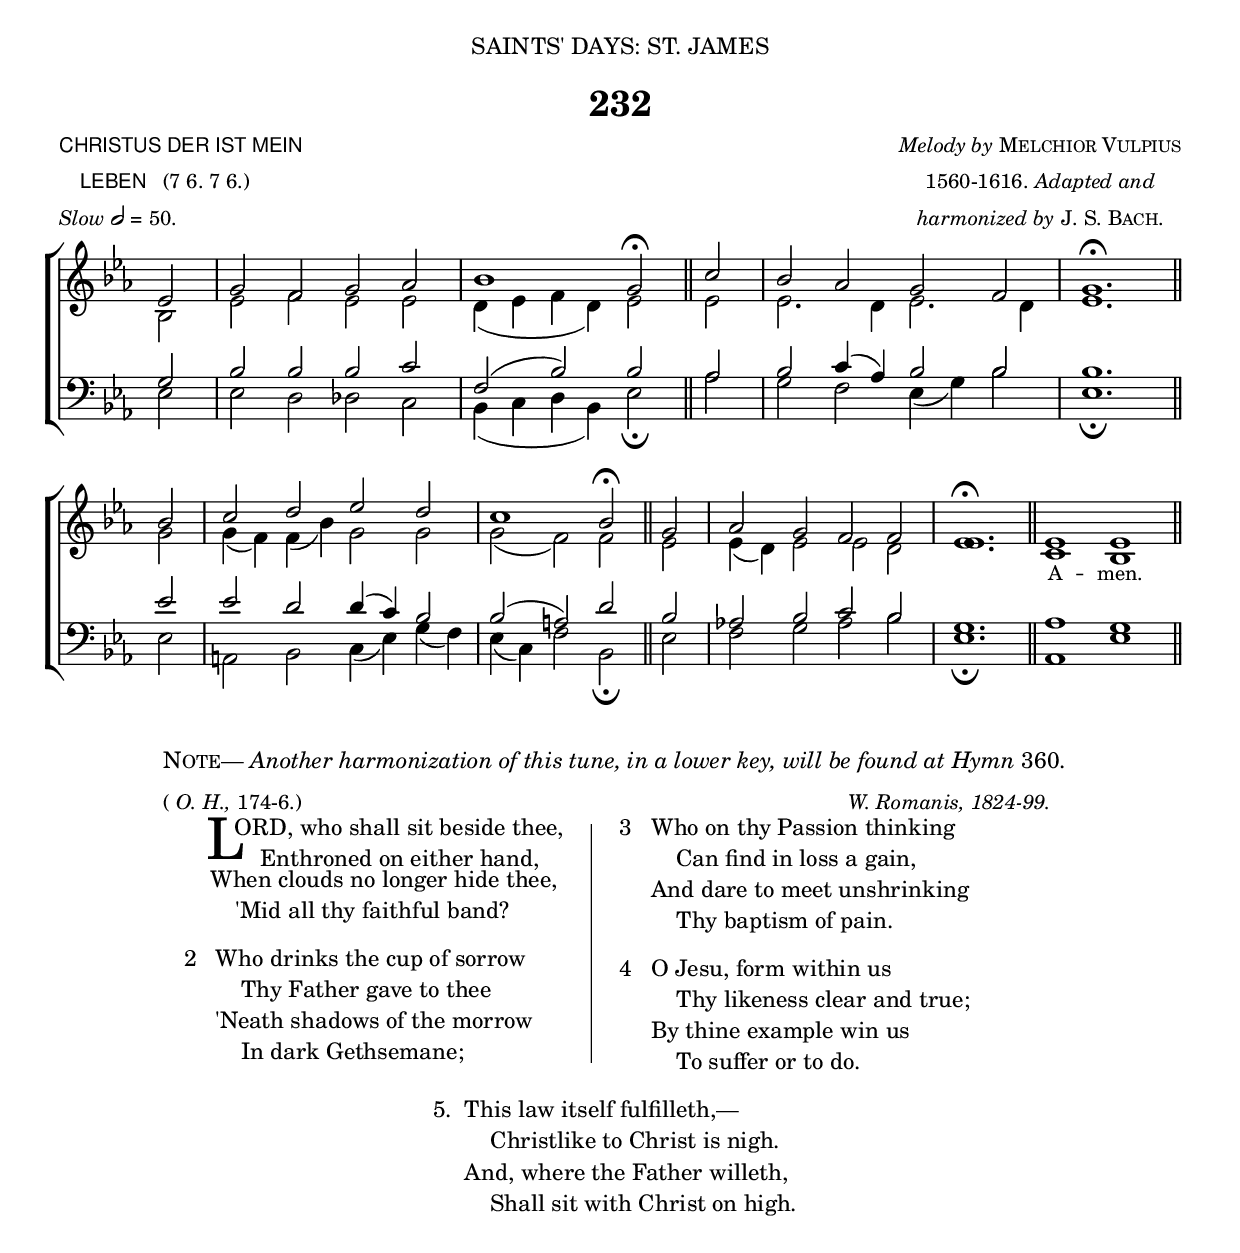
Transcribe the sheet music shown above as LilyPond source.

%%%% 363.png
%%%% Hymn 232. Lord, who shall sit beside thee.
%%%% Rev 1.

\version "2.10"

\header {
  dedication = \markup { \center-align { "SAINTS' DAYS: ST. JAMES" \hspace #0.1 } }
	
  title = \markup { "232" }   
  
   meter = \markup { \small { \column {  
	                             \line { \sans { \smallCaps "CHRISTUS DER IST MEIN"}} 
		                     \line { \hspace #2 \sans { \smallCaps "LEBEN"} \hspace #1 "(7 6. 7 6.)"  }                
				     \line { \italic {Slow} \general-align #Y #DOWN \note #"2" #0.5 = 50.   } 
                   }}}				
		   
		                        
	
  arranger = \markup { \small  { \center-align { \line {\italic "Melody by" \smallCaps "Melchior Vulpius" }  
		                  \line {  "1560-1616."  \italic "Adapted and" } 
				  \line {  \italic "harmonized by" \smallCaps "J. S. Bach." }
                     }}}
  
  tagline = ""
}

%%%%%%%%%%%%%%%%%%%%%%%%%%% Macros

%% Macro to pull notes leftwards, used to create those merged semibreves

merge = { \once \override NoteColumn #'force-hshift = #-0.01 }

%% music function to allow lyrics to skip

skips = #(define-music-function (parser location times) (number?)
     #{
	     \repeat unfold $times { \skip 1}
     #})

%%%%%%%%%%%%%%%%%%%%%%%%%%% End of macro definitions

%%% SATB voices

global = {
  \time 4/2
  \key ees \major
  \set Staff.midiInstrument = "church organ"
}

soprano = \relative c' { 
  \tag #'Tune { \partial 2 ees2 | g2 f2 g2 aes2 | bes1 g2^\fermata \bar "||" c2 | bes2 aes2 g2 f2 | g1.^\fermata \bar "||" \break
  bes2 | c2 d2 ees2 d2 | c1 bes2^\fermata \bar "||" g2 | aes2 g2 f2 f2 | ees1.^\fermata \bar "||"
  }
      \tag #'Amen { \cadenzaOn ees1 ees1 \bar "||" }
} 
   
alto = \relative c' {  
  \tag #'Tune { bes2 | ees2 f2 ees2 ees2 | d4 ( ees4 f4 d4 -) ees2 \bar "||" ees2 | ees2. d4 ees2. d4 | ees1. \bar "||" 
  g2 | g4 ( f4 -) f4 ( bes4 -) g2 g2 | g2 ( f2 -) f2 \bar "||" ees2 | ees4 ( d4 -) ees2 ees2 d2 |\merge ees1. \bar "||"
  }
      \tag #'Amen { c1 bes1 \bar "||"} 
}

tenor = \relative c {\clef bass 
  \tag #'Tune { g'2 | bes2 bes2 bes2 c2 | f,2 ( bes2 -) bes2 \bar "||" aes2 | bes2 c4 ( aes4 -) bes2 bes2 | bes1. \bar "||" 
  ees2 | ees2 d2 d4 ( c4 -) bes2 | bes2 ( a2 -) d2 \bar "||" bes2 | aes!2 bes2 c2 bes2 | g1. \bar "||" 
  }
      \tag #'Amen { aes1 g1 \bar "||" }
}

bass = \relative c {\clef bass 
  \tag #'Tune { ees2 | ees2 d2 des2 c2 | bes4 ( c4 d4 bes4 -) ees2_\fermata \bar "||" aes2 | g2 f2 ees4 ( g4 -) bes2 | ees,1._\fermata \bar "||" 
  ees2 | a,2 bes2 c4 ( ees4 -) g4 ( f4 -) | ees4 ( c4 -) f2 bes,2_\fermata \bar "||" ees2 | f2 g2 aes2 bes2 | ees,1._\fermata \bar "||" 
  }
      \tag #'Amen { aes,1 ees'1 \bar "||"} 
}

wordsAmen = \lyricmode {  \skips #26 \override LyricText #' font-size = #-1  A -- men. }

#(ly:set-option 'point-and-click #f)

\paper {
  #(set-paper-size "a4")
%  annotate-spacing = ##t
  print-page-number = ##f
  ragged-last-bottom = ##t
  ragged-bottom = ##t
}

\book{

%%% Score block	

\score{
\new ChoirStaff	
<<
	\context Staff = upper << 
	\context Voice = sopranos { \voiceOne \global \soprano }
	\context Voice = altos    { \voiceTwo \global \alto }
	                      >>

	\new Lyrics \lyricsto altos \wordsAmen
		      
        \context Staff = lower <<
	\context Voice = tenors { \voiceOne \global \tenor }
	\context Voice = basses { \voiceTwo \global \bass }
			        >>
>>
\layout {
		indent=0
		\context { \Score \remove "Bar_number_engraver" }
		\context { \Staff \remove "Time_signature_engraver" }
		\context { \Score \remove "Mark_engraver"  }
                \context { \Staff \consists "Mark_engraver"  }
	} %% close layout	
	
} %%% Score bracket


%%% A separate score block to generate the midi for the Main tune without the Amen

\score{
\new ChoirStaff	
<<
	\context Staff = upper << 
	\context Voice = sopranos { \voiceOne \global \removeWithTag #'Amen \soprano }
	\context Voice = altos    { \voiceTwo \global \removeWithTag #'Amen \alto }
	                      >>		      
	\context Staff = lower <<
	\context Voice = tenors { \voiceOne \global \removeWithTag #'Amen \tenor }
	\context Voice = basses { \voiceTwo \global \removeWithTag #'Amen \bass }
			        >>
>>

\midi { \context { \Score tempoWholesPerMinute = #(ly:make-moment 50 2) }}      
  		
} %%% end score bracket


%%% A separate score block to generate the midi for the Amen only

\score{
\new ChoirStaff	
<<
	\context Staff = upper << 
	\context Voice = sopranos { \voiceOne \global \keepWithTag #'Amen \soprano }
	\context Voice = altos    { \voiceTwo \global \keepWithTag #'Amen \alto }
	                      >>		      
	\context Staff = lower <<
	\context Voice = tenors { \voiceOne \global \keepWithTag #'Amen \tenor }
	\context Voice = basses { \voiceTwo \global \keepWithTag #'Amen \bass }
			        >>
>>

\midi { \context { \Score tempoWholesPerMinute = #(ly:make-moment 50 2) }}      
  	
	
} %%% Score bracket
%%% Hymn Note markup

\markup { \hspace #10 \smallCaps "Note" \hspace #-1.2 ".—" \italic "Another harmonization of this tune, in a lower key, will be found at Hymn" "360."  }

\markup { "                      " } %%%force some blank space before start of lyrics

\markup { "                      " }

%%% Lyric titles and attributions

\markup { \hspace #10 \small {  "(" \italic "O. H.," "174-6.)" \hspace #52 \italic "W. Romanis, 1824-99." } }


%%% Main lyric block
%%% To fit on one page, lyrics are in 3 columns: column 1 (verses ), column 2 (a dividing line), column 3 (verses); centred last verse

\markup { \hspace #12  %%add space as necc. to center the entire block of lyrics
          \column { %%% super column for entire block of lyrics
	    \line { %% a master line of 3 columns, two for lyrics and one column of a separator line
		\column { %% column 1
	                 \column { %%verse 1 is a column of 2 lines  
	                  \line { \hspace #2.2 \column { \lower #2.4 \fontsize #8 "L" }   %%Drop Cap goes here
				  \hspace #-1.6    %% adjust this if other letters are too far from Drop Cap
				  \column  { \raise #0.0 "ORD, who shall sit beside thee,"
			                                "    Enthroned on either hand," } }     
	                  \line {  \hspace #2.5  %%adjust hspace until this line left edge is flush with Drop Cap
				   \lower  #1.56  %%adjust this until the line spacing looks right
				   \column {   
					   "When clouds no longer hide thee,"
					   "    'Mid all thy faithful band?"
					   "             " %%% adds vertical spacing between verse
			  		}} 
			         } %%% finish verse 1
           		\line { "2  "
			   \column {	     
				   "Who drinks the cup of sorrow"
				   "    Thy Father gave to thee"
				   "'Neath shadows of the morrow"
				   "    In dark Gethsemane;"
				   "             " %%% adds vertical spacing between verse
			}}
		}  %% finish Page column 1
		
	\hspace #2 %%adds horizontal space columns 1 and 2   
			   
	\column { \filled-box #'(0.0 . 0.1) #'( -22 . 1) #0 }   %%% Column 2. This is the line dviding the columns 1 and 3. 
			   	   
	\hspace #2 %%adds horizontal space between columns 2 and 3	
	
	\column { %%start page column 3		
			\line {"3  "
			   \column {	     
					"Who on thy Passion thinking"
					"    Can find in loss a gain,"
					"And dare to meet unshrinking"
					"    Thy baptism of pain."
				   "             " %%% adds vertical spacing between verse
			}}
			\line {"4  "
			    \column {	     
					"O Jesu, form within us"
					"    Thy likeness clear and true;"
					"By thine example win us"
					"    To suffer or to do."
				    "             " %%% adds vertical spacing between verse
			}}
	    } %%% end column 3
     } %%% end master-line
     %%% centred last verse
			\line { \hspace #24 "5. "
			     \column {	     
					"This law itself fulfilleth,—"
					"    Christlike to Christ is nigh."
					"And, where the Father willeth,"
					"    Shall sit with Christ on high."
			}}
   } %%% super column bracket
} %%% lyrics markup bracket


} %%% book bracket
